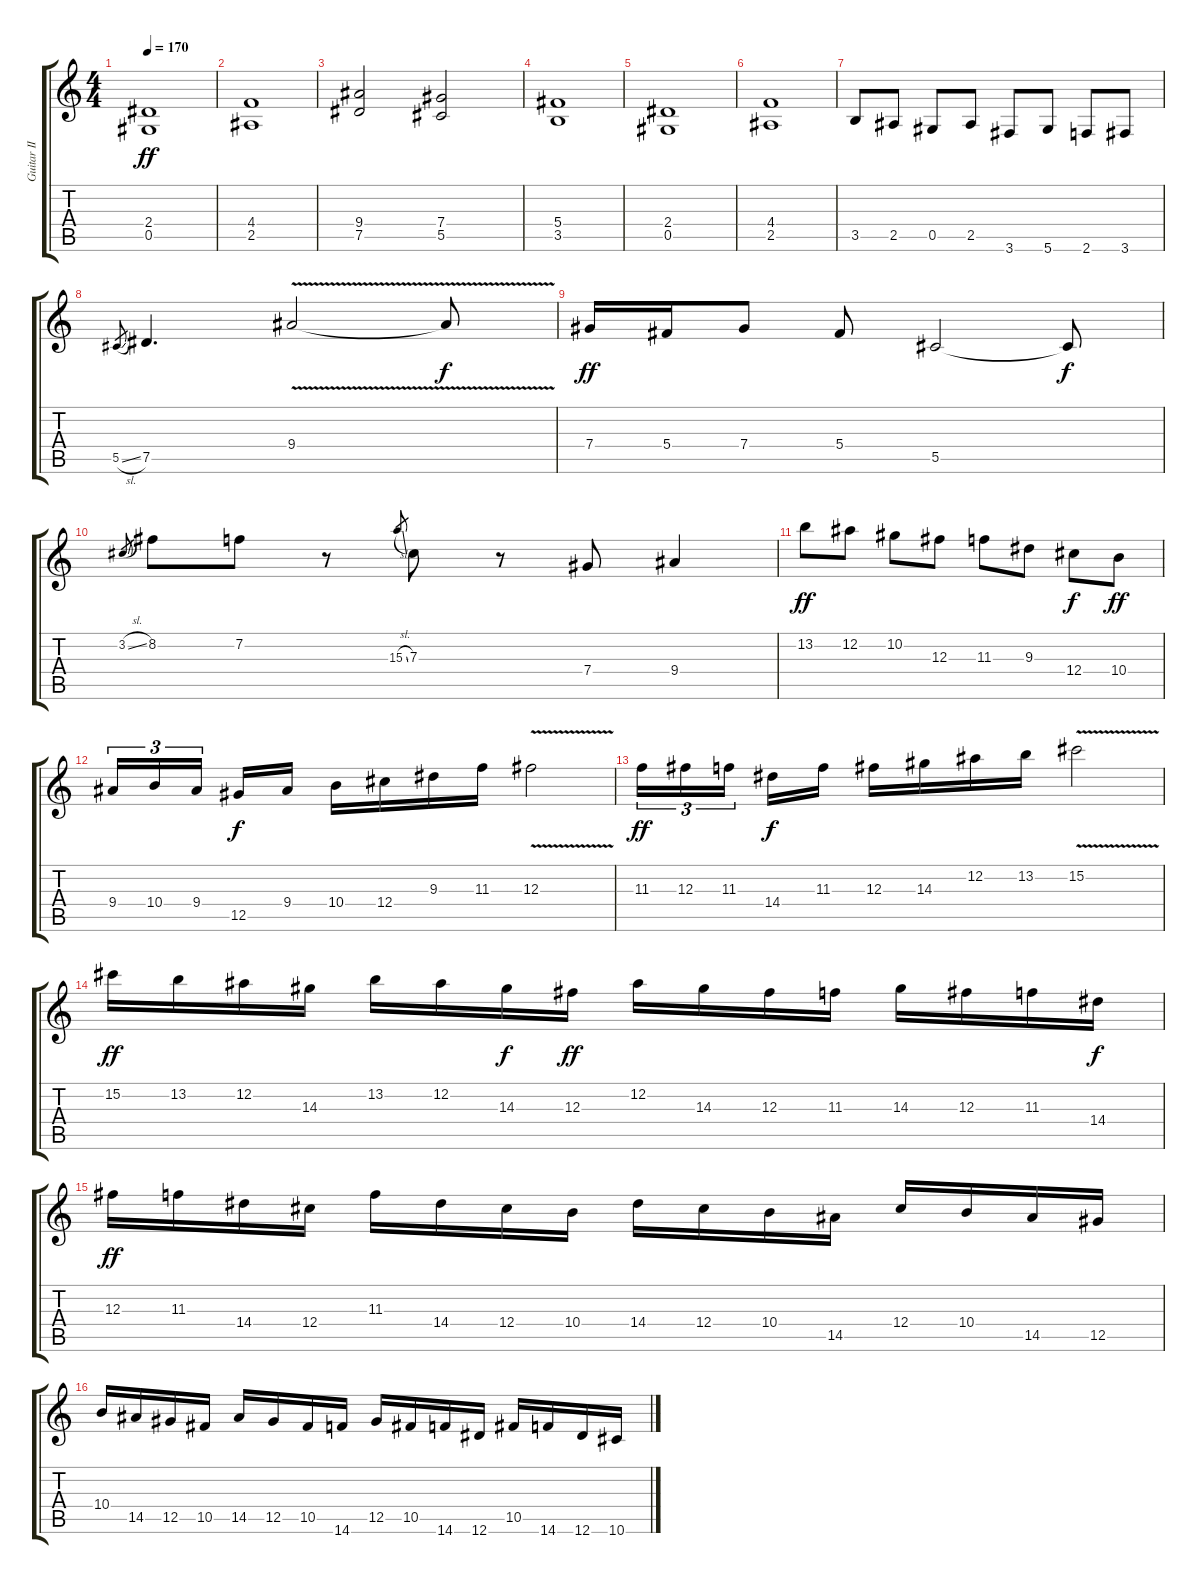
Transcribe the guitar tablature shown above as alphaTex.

\track ("Guitar II" "Guitar II") {instrument distortionguitar}
\staff {score tabs}
\tuning (Eb4 Bb3 Gb3 Db3 Ab2 Eb2) {hide}
\ts (4 4)
\tempo 170
\clef g2
\ks c
(2.4 0.5).1{dy ff} |
(4.4 2.5).1 |
(9.4 7.5).2 (7.4 5.5).2 |
(5.4 3.5).1 |
(2.4 0.5).1 |
(4.4 2.5).1 |
3.5.8 2.5.8 0.5.8 2.5.8 3.6.8 5.6.8 2.6.8 3.6.8 |
5.5{sl}.8{gr} 7.5.4{d} 9.4{v}.2 9.4{t}.8{dy f} |
7.4.16{dy ff} 5.4.16 7.4.8 5.4.8 5.5.2 5.5{t}.8{dy f} |
3.2{sl}.8{gr} 8.2.8 7.2.8 r.8 15.3{sl}.8{gr} 7.3.8 r.8 7.4.8 9.4.4 |
13.2.8{dy ff} 12.2.8 10.2.8 12.3.8 11.3.8 9.3.8 12.4.8{dy f} 10.4.8{dy ff} |
9.4.16{tu (3 2)} 10.4.16{tu (3 2)} 9.4.16{tu (3 2)} 12.5.16{dy f} 9.4.16 10.4.16 12.4.16 9.3.16 11.3.16 12.3{v}.2 |
11.3.16{tu (3 2) dy ff} 12.3.16{tu (3 2)} 11.3.16{tu (3 2)} 14.4.16{dy f} 11.3.16 12.3.16 14.3.16 12.2.16 13.2.16 15.2{v}.2 |
15.2.16{dy ff} 13.2.16 12.2.16 14.3.16 13.2.16 12.2.16 14.3.16{dy f} 12.3.16{dy ff} 12.2.16 14.3.16 12.3.16 11.3.16 14.3.16 12.3.16 11.3.16 14.4.16{dy f} |
12.3.16{dy ff} 11.3.16 14.4.16 12.4.16 11.3.16 14.4.16 12.4.16 10.4.16 14.4.16 12.4.16 10.4.16 14.5.16 12.4.16 10.4.16 14.5.16 12.5.16 |
10.4.16 14.5.16 12.5.16 10.5.16 14.5.16 12.5.16 10.5.16 14.6.16 12.5.16 10.5.16 14.6.16 12.6.16 10.5.16 14.6.16 12.6.16 10.6.16
